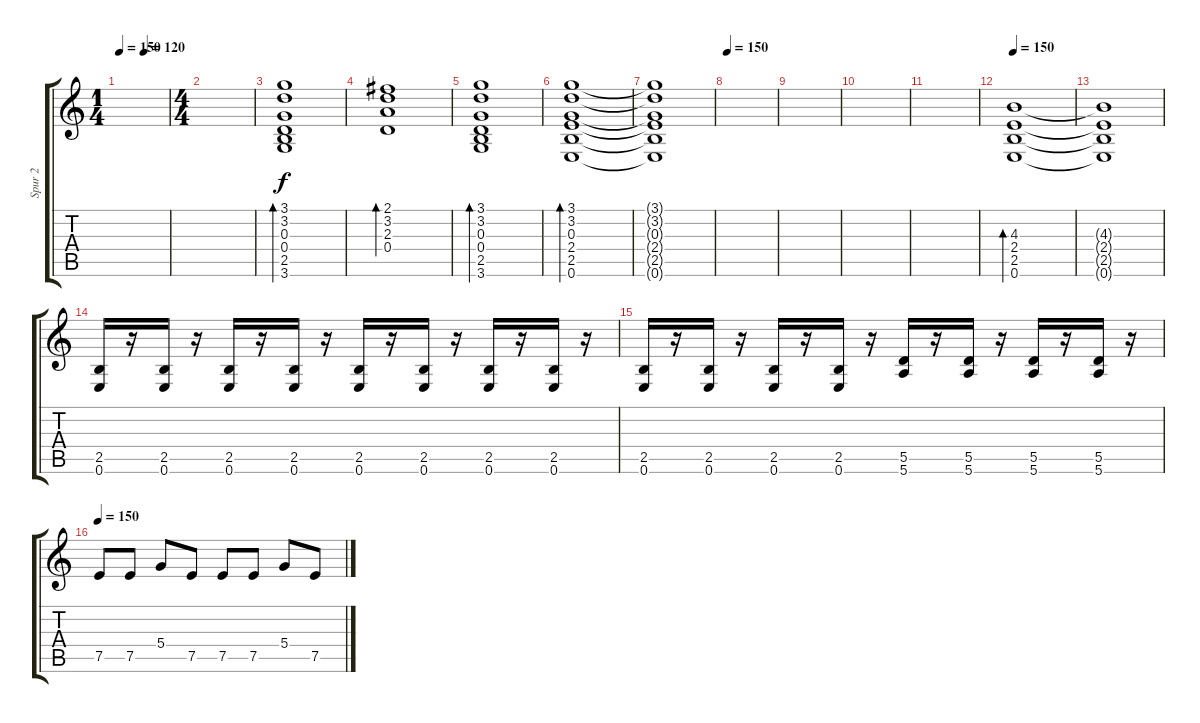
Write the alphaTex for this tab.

\track ("Spur 2" "Spur 2") {instrument distortionguitar}
\staff {score tabs}
\tuning (E4 B3 G3 D3 A2 E2) {hide}
\ts (1 4)
\tempo 150
\tempo (120 0.5)
\tempo 150
\clef g2
\ks c
|
\ts (4 4)
|
(3.1 3.2 0.3 0.4 2.5 3.6).1{bd 120 instrument acousticguitarnylon} |
(2.1 3.2 2.3 0.4).1{bd 120} |
(3.1 3.2 0.3 0.4 2.5 3.6).1{bd 120} |
(3.1 3.2 0.3 2.4 2.5 0.6).1{bd 120} |
(3.1{t} 3.2{t} 0.3{t} 2.4{t} 2.5{t} 0.6{t}).1 |
\tempo 150
|
|
|
|
\tempo 150
(4.3 2.4 2.5 0.6).1{bd 120 instrument distortionguitar} |
(4.3{t} 2.4{t} 2.5{t} 0.6{t}).1 |
(2.5 0.6).16 r.16 (2.5 0.6).16 r.16 (2.5 0.6).16 r.16 (2.5 0.6).16 r.16 (2.5 0.6).16 r.16 (2.5 0.6).16 r.16 (2.5 0.6).16 r.16 (2.5 0.6).16 r.16 |
(2.5 0.6).16 r.16 (2.5 0.6).16 r.16 (2.5 0.6).16 r.16 (2.5 0.6).16 r.16 (5.5 5.6).16 r.16 (5.5 5.6).16 r.16 (5.5 5.6).16 r.16 (5.5 5.6).16 r.16 |
\tempo 150
7.5.8 7.5.8 5.4.8 7.5.8 7.5.8 7.5.8 5.4.8 7.5.8
